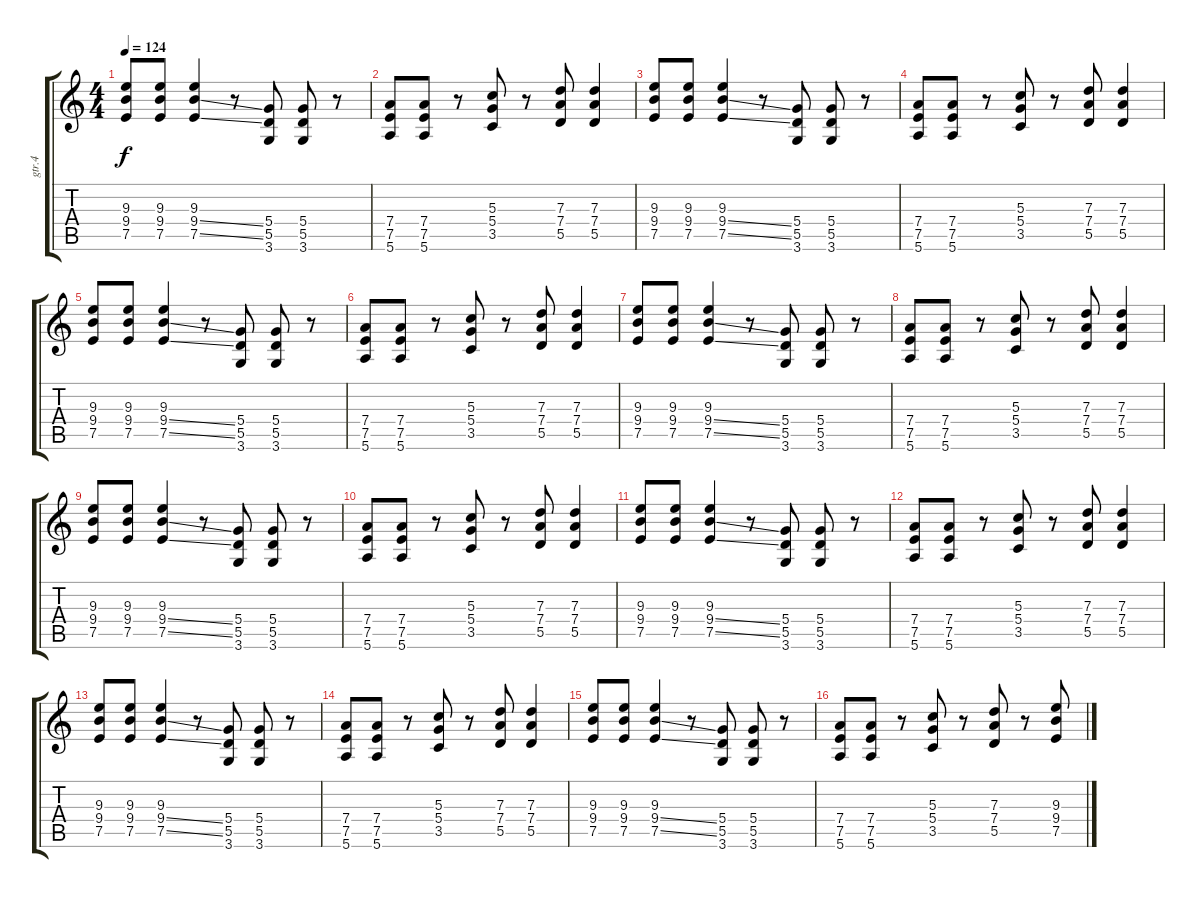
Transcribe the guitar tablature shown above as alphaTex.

\track ("gtr.4" "gtr.4") {instrument distortionguitar}
\staff {score tabs}
\tuning (E4 B3 G3 D3 A2 E2) {hide}
\ts (4 4)
\tempo 124
\clef g2
\ks c
(9.3 9.4 7.5).8{dy f} (9.3 9.4 7.5).8 (9.3 9.4{ss} 7.5{ss}).4 r.8 (5.4 5.5 3.6).8 (5.4 5.5 3.6).8 r.8 |
(7.4 7.5 5.6).8 (7.4 7.5 5.6).8 r.8 (5.3 5.4 3.5).8 r.8 (7.3 7.4 5.5).8 (7.3 7.4 5.5).4 |
(9.3 9.4 7.5).8 (9.3 9.4 7.5).8 (9.3 9.4{ss} 7.5{ss}).4 r.8 (5.4 5.5 3.6).8 (5.4 5.5 3.6).8 r.8 |
(7.4 7.5 5.6).8 (7.4 7.5 5.6).8 r.8 (5.3 5.4 3.5).8 r.8 (7.3 7.4 5.5).8 (7.3 7.4 5.5).4 |
(9.3 9.4 7.5).8 (9.3 9.4 7.5).8 (9.3 9.4{ss} 7.5{ss}).4 r.8 (5.4 5.5 3.6).8 (5.4 5.5 3.6).8 r.8 |
(7.4 7.5 5.6).8 (7.4 7.5 5.6).8 r.8 (5.3 5.4 3.5).8 r.8 (7.3 7.4 5.5).8 (7.3 7.4 5.5).4 |
(9.3 9.4 7.5).8 (9.3 9.4 7.5).8 (9.3 9.4{ss} 7.5{ss}).4 r.8 (5.4 5.5 3.6).8 (5.4 5.5 3.6).8 r.8 |
(7.4 7.5 5.6).8 (7.4 7.5 5.6).8 r.8 (5.3 5.4 3.5).8 r.8 (7.3 7.4 5.5).8 (7.3 7.4 5.5).4 |
(9.3 9.4 7.5).8 (9.3 9.4 7.5).8 (9.3 9.4{ss} 7.5{ss}).4 r.8 (5.4 5.5 3.6).8 (5.4 5.5 3.6).8 r.8 |
(7.4 7.5 5.6).8 (7.4 7.5 5.6).8 r.8 (5.3 5.4 3.5).8 r.8 (7.3 7.4 5.5).8 (7.3 7.4 5.5).4 |
(9.3 9.4 7.5).8 (9.3 9.4 7.5).8 (9.3 9.4{ss} 7.5{ss}).4 r.8 (5.4 5.5 3.6).8 (5.4 5.5 3.6).8 r.8 |
(7.4 7.5 5.6).8 (7.4 7.5 5.6).8 r.8 (5.3 5.4 3.5).8 r.8 (7.3 7.4 5.5).8 (7.3 7.4 5.5).4 |
(9.3 9.4 7.5).8 (9.3 9.4 7.5).8 (9.3 9.4{ss} 7.5{ss}).4 r.8 (5.4 5.5 3.6).8 (5.4 5.5 3.6).8 r.8 |
(7.4 7.5 5.6).8 (7.4 7.5 5.6).8 r.8 (5.3 5.4 3.5).8 r.8 (7.3 7.4 5.5).8 (7.3 7.4 5.5).4 |
(9.3 9.4 7.5).8 (9.3 9.4 7.5).8 (9.3 9.4{ss} 7.5{ss}).4 r.8 (5.4 5.5 3.6).8 (5.4 5.5 3.6).8 r.8 |
(7.4 7.5 5.6).8 (7.4 7.5 5.6).8 r.8 (5.3 5.4 3.5).8 r.8 (7.3 7.4 5.5).8 r.8 (9.3 9.4 7.5).8
